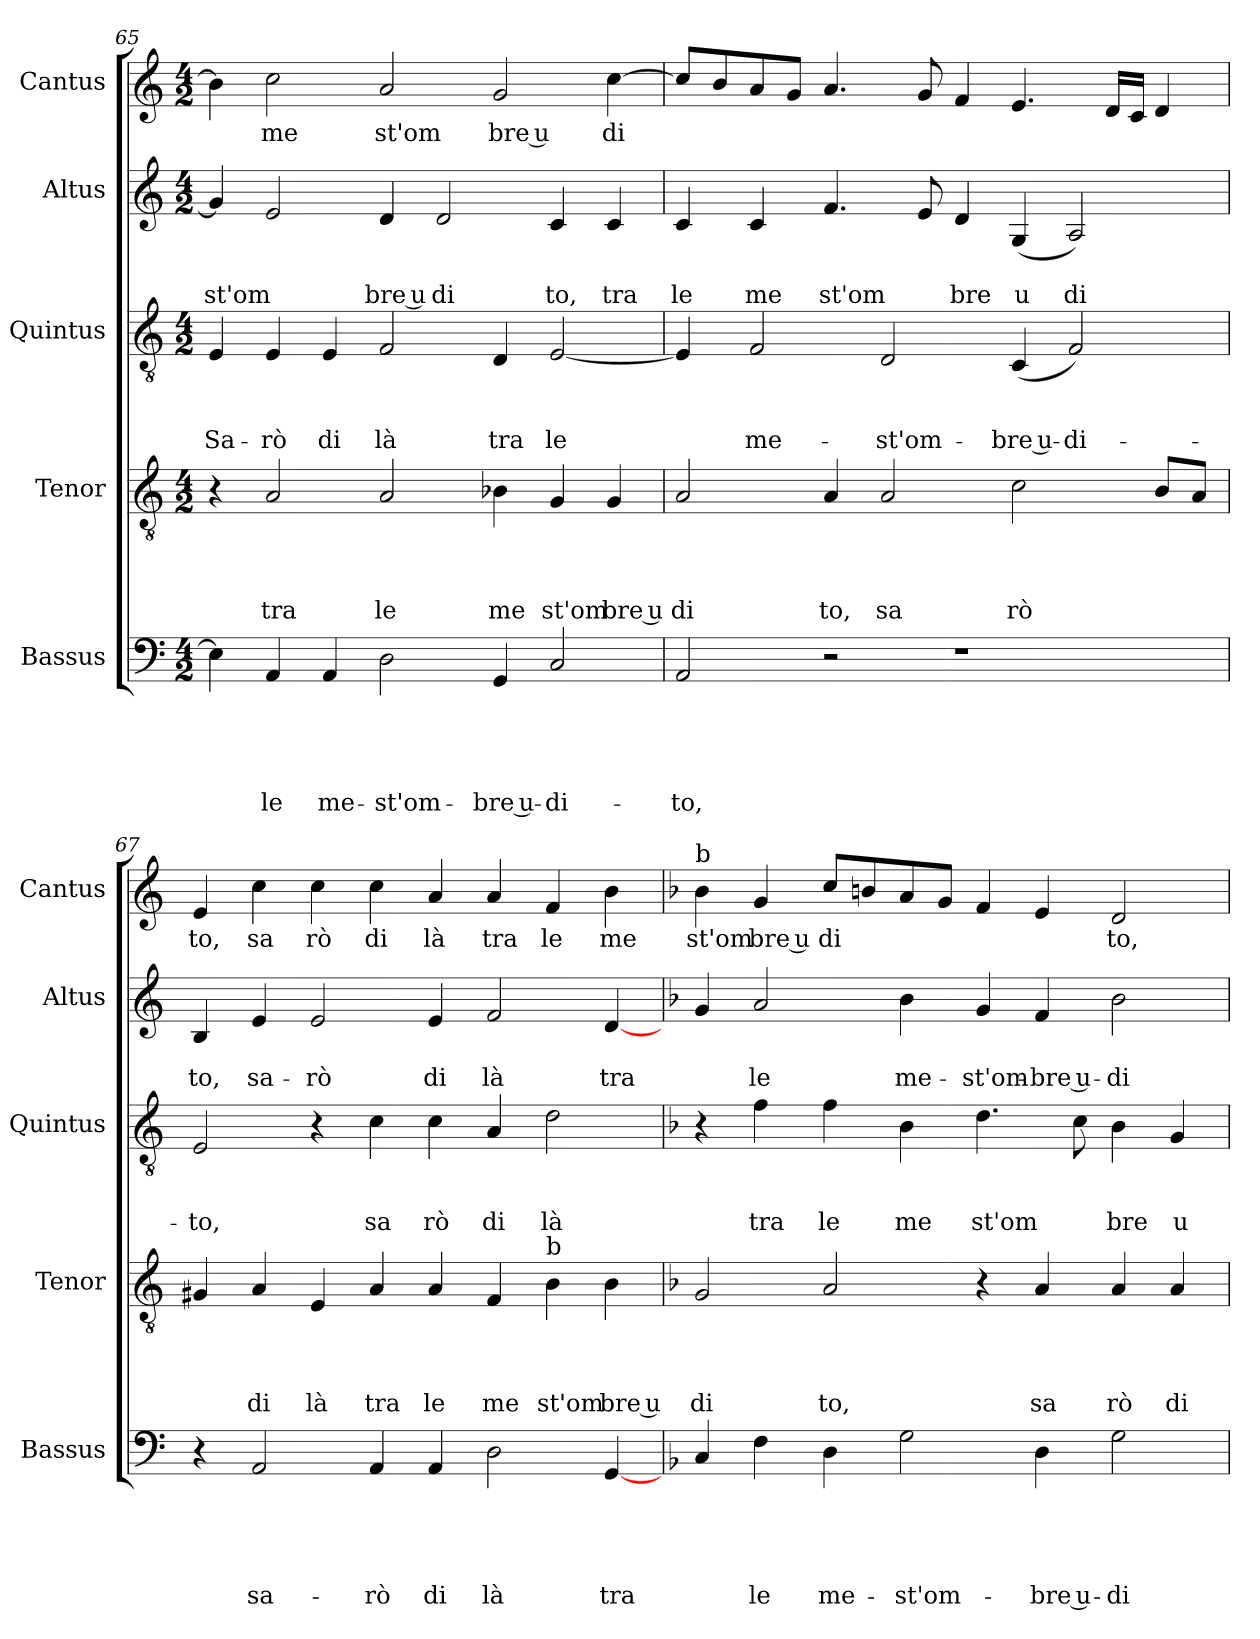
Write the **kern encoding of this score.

**kern	**text	**text	**text	**text	**text	**kern	**text	**text	**text	**text	**kern	**text	**text	**text	**kern	**text	**text	**kern	**text
*part5	*part5	*part5	*part5	*part5	*part5	*part4	*part4	*part4	*part4	*part4	*part3	*part3	*part3	*part3	*part2	*part2	*part2	*part1	*part1
*staff5	*staff5	*staff5	*staff5	*staff5	*staff5	*staff4	*staff4	*staff4	*staff4	*staff4	*staff3	*staff3	*staff3	*staff3	*staff2	*staff2	*staff2	*staff1	*staff1
*I"Bassus	*	*	*	*	*	*I"Tenor	*	*	*	*	*I"Quintus	*	*	*	*I"Altus	*	*	*I"Cantus	*
*I'Bassus	*	*	*	*	*	*I'Tenor	*	*	*	*	*I'Quintus	*	*	*	*I'Altus	*	*	*I'Cantus	*
*clefF4	*	*	*	*	*	*clefGv2	*	*	*	*	*clefGv2	*	*	*	*clefG2	*	*	*clefG2	*
*k[]	*	*	*	*	*	*k[]	*	*	*	*	*k[]	*	*	*	*k[]	*	*	*k[]	*
*C:	*	*	*	*	*	*C:	*	*	*	*	*C:	*	*	*	*C:	*	*	*C:	*
*M4/2	*	*	*	*	*	*M4/2	*	*	*	*	*M4/2	*	*	*	*M4/2	*	*	*M4/2	*
=65	=65	=65	=65	=65	=65	=65	=65	=65	=65	=65	=65	=65	=65	=65	=65	=65	=65	=65	=65
!	!	!	!	!	!	!	!	!	!	!	!	!	!	!LO:LY:b	!	!	!LO:LY:b	!	!
4E\]	.	.	.	.	.	4r	.	.	.	.	4E/	.	.	Sa-	4g/]	.	st'om	4b\]	.
!	!	!	!	!	!LO:LY:b	!	!	!	!	!LO:LY:b	!	!	!	!LO:LY:b	!	!	!	!	!LO:LY:b
4AA/	.	.	.	.	le	2A/	.	.	.	tra	4E/	.	.	-rò	2e/	.	.	2cc\	me
!	!	!	!	!	!LO:LY:b	!	!	!	!	!	!	!	!	!LO:LY:b	!	!	!	!	!
4AA/	.	.	.	.	me-	.	.	.	.	.	4E/	.	.	di	.	.	.	.	.
!	!	!	!	!	!LO:LY:b	!	!	!	!	!LO:LY:b	!	!	!	!LO:LY:b	!	!	!LO:LY:b:rj	!	!LO:LY:b
2D\	.	.	.	.	-st'om-	2A/	.	.	.	le	2F/	.	.	là	4d/	.	bre u	2a/	st'om
!	!	!	!	!	!	!	!	!	!	!	!	!	!	!	!	!	!LO:LY:b	!	!
.	.	.	.	.	.	.	.	.	.	.	.	.	.	.	2d/	.	di	.	.
!	!	!	!	!	!LO:LY:b:rj	!	!	!	!	!LO:LY:b	!	!	!	!LO:LY:b	!	!	!	!	!LO:LY:b:rj
4GG/	.	.	.	.	-bre u-	4B-X\	.	.	.	me	4D/	.	.	tra	.	.	.	2g/	bre u
!	!	!	!	!	!LO:LY:b	!	!	!	!	!LO:LY:b	!	!	!	!LO:LY:b	!	!	!LO:LY:b	!	!
2C/	.	.	.	.	-di-	4G/	.	.	.	st'om	[<2E/	.	.	le	4c/	.	to,	.	.
!	!	!	!	!	!	!	!	!	!	!LO:LY:b:rj	!	!	!	!	!	!	!LO:LY:b	!	!LO:LY:b
.	.	.	.	.	.	4G/	.	.	.	bre u	.	.	.	.	4c/	.	tra	[>4cc\	di
=66	=66	=66	=66	=66	=66	=66	=66	=66	=66	=66	=66	=66	=66	=66	=66	=66	=66	=66	=66
!	!	!	!	!	!LO:LY:b	!	!	!	!	!LO:LY:b	!	!	!	!	!	!	!LO:LY:b	!	!
2AA/	.	.	.	.	-to,	2A/	.	.	.	di	4E/]	.	.	.	4c/	.	le	8cc/L]	.
.	.	.	.	.	.	.	.	.	.	.	.	.	.	.	.	.	.	8b/	.
!	!	!	!	!	!	!	!	!	!	!	!	!	!	!LO:LY:b	!	!	!LO:LY:b	!	!
.	.	.	.	.	.	.	.	.	.	.	2F/	.	.	me-	4c/	.	me	8a/	.
.	.	.	.	.	.	.	.	.	.	.	.	.	.	.	.	.	.	8g/J	.
!	!	!	!	!	!	!	!	!	!	!LO:LY:b	!	!	!	!	!	!	!LO:LY:b	!	!
2r	.	.	.	.	.	4A/	.	.	.	to,	.	.	.	.	4.f/	.	st'om	4.a/	.
!	!	!	!	!	!	!	!	!	!	!LO:LY:b	!	!	!	!LO:LY:b	!	!	!	!	!
.	.	.	.	.	.	2A/	.	.	.	sa	2D/	.	.	-st'om-	.	.	.	.	.
.	.	.	.	.	.	.	.	.	.	.	.	.	.	.	8e/	.	.	8g/	.
!	!	!	!	!	!	!	!	!	!	!	!	!	!	!	!	!	!LO:LY:b	!	!
1r	.	.	.	.	.	.	.	.	.	.	.	.	.	.	4d/	.	bre	4f/	.
!	!	!	!	!	!	!	!	!	!	!LO:LY:b	!	!	!	!LO:LY:b:rj	!	!	!LO:LY:b	!	!
.	.	.	.	.	.	2c\	.	.	.	rò	(<4C/	.	.	-bre u-	(<4G/	.	u	4.e/	.
!	!	!	!	!	!	!	!	!	!	!	!	!	!	!LO:LY:b	!	!	!LO:LY:b	!	!
.	.	.	.	.	.	.	.	.	.	.	2F/)	.	.	-di-	2A/)	.	di	.	.
.	.	.	.	.	.	.	.	.	.	.	.	.	.	.	.	.	.	16d/LL	.
.	.	.	.	.	.	.	.	.	.	.	.	.	.	.	.	.	.	16c/JJ	.
.	.	.	.	.	.	8B/L	.	.	.	.	.	.	.	.	.	.	.	4d/	.
.	.	.	.	.	.	8A/J	.	.	.	.	.	.	.	.	.	.	.	.	.
!!LO:LB:g=z
=67	=67	=67	=67	=67	=67	=67	=67	=67	=67	=67	=67	=67	=67	=67	=67	=67	=67	=67	=67
!	!	!	!	!	!	!	!	!	!	!	!	!	!	!LO:LY:b	!	!	!LO:LY:b	!	!LO:LY:b
4r	.	.	.	.	.	4G#X/	.	.	.	.	2E/	.	.	-to,	4B/	.	to,	4e/	to,
!	!	!	!	!	!LO:LY:b	!	!	!	!	!LO:LY:b	!	!	!	!	!	!	!LO:LY:b	!	!LO:LY:b
2AA/	.	.	.	.	sa-	4A/	.	.	.	di	.	.	.	.	4e/	.	sa-	4cc\	sa
!	!	!	!	!	!	!	!	!	!	!LO:LY:b	!	!	!	!	!	!	!LO:LY:b	!	!LO:LY:b
.	.	.	.	.	.	4E/	.	.	.	là	4r	.	.	.	2e/	.	-rò	4cc\	rò
!	!	!	!	!	!LO:LY:b	!	!	!	!	!LO:LY:b	!	!	!	!LO:LY:b	!	!	!	!	!LO:LY:b
4AA/	.	.	.	.	-rò	4A/	.	.	.	tra	4c\	.	.	sa	.	.	.	4cc\	di
!	!	!	!	!	!LO:LY:b	!	!	!	!	!LO:LY:b	!	!	!	!LO:LY:b	!	!	!LO:LY:b	!	!LO:LY:b
4AA/	.	.	.	.	di	4A/	.	.	.	le	4c\	.	.	rò	4e/	.	di	4a/	là
!	!	!	!	!	!LO:LY:b	!	!	!	!	!LO:LY:b	!	!	!	!LO:LY:b	!	!	!LO:LY:b	!	!LO:LY:b
2D\	.	.	.	.	là	4F/	.	.	.	me	4A/	.	.	di	2f/	.	là	4a/	tra
!	!	!	!	!	!	!LO:TX:a:t=b	!	!	!	!	!	!	!	!	!	!	!	!	!
!	!	!	!	!	!	!	!	!	!	!LO:LY:b	!	!	!	!LO:LY:b	!	!	!	!	!LO:LY:b
.	.	.	.	.	.	4B\	.	.	.	st'om	2d\	.	.	là	.	.	.	4f/	le
!	!	!	!	!	!LO:LY:b	!	!	!	!	!LO:LY:b:rj	!	!	!	!	!	!	!LO:LY:b	!	!LO:LY:b
[<4GG/	.	.	.	.	tra	4B\	.	.	.	bre u	.	.	.	.	[<4d/	.	tra	4b\	me
=68	=68	=68	=68	=68	=68	=68	=68	=68	=68	=68	=68	=68	=68	=68	=68	=68	=68	=68	=68
*k[b-]	*	*	*	*	*	*k[b-]	*	*	*	*	*k[b-]	*	*	*	*k[b-]	*	*	*k[b-]	*
*F:	*	*	*	*	*	*F:	*	*	*	*	*F:	*	*	*	*F:	*	*	*F:	*
!	!	!	!	!	!	!	!	!	!	!	!	!	!	!	!	!	!	!LO:TX:a:t=b	!
!	!	!	!	!	!	!	!	!	!	!LO:LY:b	!	!	!	!	!	!	!	!	!LO:LY:b
4C/	.	.	.	.	.	2G/	.	.	.	di	4r	.	.	.	4g/	.	.	4b-\	st'om
!	!	!	!	!	!LO:LY:b	!	!	!	!	!	!	!	!	!LO:LY:b	!	!	!LO:LY:b	!	!LO:LY:b:rj
4F\	.	.	.	.	le	.	.	.	.	.	4f\	.	.	tra	2a/	.	le	4g/	bre u
!	!	!	!	!	!LO:LY:b	!	!	!	!	!LO:LY:b	!	!	!	!LO:LY:b	!	!	!	!	!LO:LY:b
4D\	.	.	.	.	me-	2A/	.	.	.	to,	4f\	.	.	le	.	.	.	8cc/L	di
.	.	.	.	.	.	.	.	.	.	.	.	.	.	.	.	.	.	8bn/	.
!	!	!	!	!	!LO:LY:b	!	!	!	!	!	!	!	!	!LO:LY:b	!	!	!LO:LY:b	!	!
2G\	.	.	.	.	-st'om-	.	.	.	.	.	4B-\	.	.	me	4b-\	.	me-	8a/	.
.	.	.	.	.	.	.	.	.	.	.	.	.	.	.	.	.	.	8g/J	.
!	!	!	!	!	!	!	!	!	!	!	!	!	!	!LO:LY:b	!	!	!LO:LY:b	!	!
.	.	.	.	.	.	4r	.	.	.	.	4.d\	.	.	st'om	4g/	.	-st'om-	4f/	.
!	!	!	!	!	!LO:LY:b:rj	!	!	!	!	!LO:LY:b	!	!	!	!	!	!	!LO:LY:b:rj	!	!
4D\	.	.	.	.	-bre u-	4A/	.	.	.	sa	.	.	.	.	4f/	.	-bre u-	4e/	.
.	.	.	.	.	.	.	.	.	.	.	8c\	.	.	.	.	.	.	.	.
!	!	!	!	!	!LO:LY:b	!	!	!	!	!LO:LY:b	!	!	!	!LO:LY:b	!	!	!LO:LY:b	!	!LO:LY:b
2G\	.	.	.	.	-di-	4A/	.	.	.	rò	4B-\	.	.	bre	2b-\	.	-di-	2d/	to,
!	!	!	!	!	!	!	!	!	!	!LO:LY:b	!	!	!	!LO:LY:b	!	!	!	!	!
.	.	.	.	.	.	4A/	.	.	.	di	4G/	.	.	u	.	.	.	.	.
=	=	=	=	=	=	=	=	=	=	=	=	=	=	=	=	=	=	=	=
*-	*-	*-	*-	*-	*-	*-	*-	*-	*-	*-	*-	*-	*-	*-	*-	*-	*-	*-	*-
